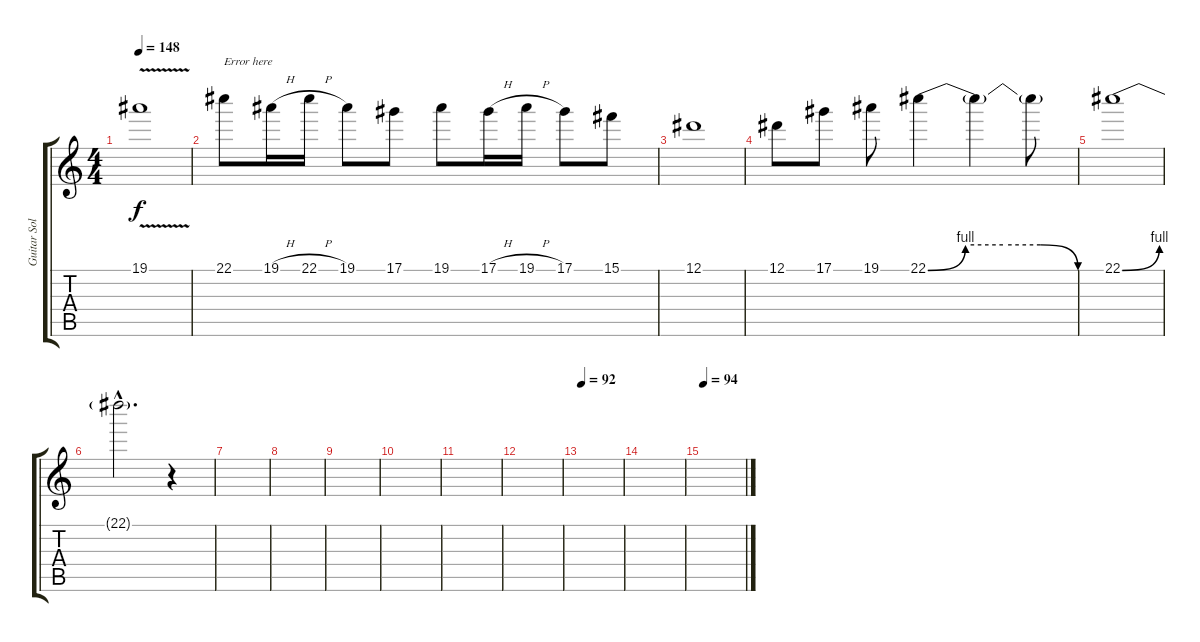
\track ("Guitar Solo" "Guitar Sol") {instrument distortionguitar}
\staff {score tabs}
\tuning (Eb4 Bb3 Gb3 Db3 Ab2 Eb2) {hide}
\ts (4 4)
\tempo 148
\clef g2
\ks c
19.1{v}.1{dy f} |
22.1.8{txt "Error here"} 19.1{h}.16 22.1{h}.16 19.1.8 17.1.8 19.1.8 17.1{h}.16 19.1{h}.16 17.1.8 15.1.8 |
12.1.1 |
12.1.8 17.1.8 19.1.8 22.1{be (custom 0 0 15 4 30 4 45 4 60 0)}.4 22.1{t}.4 22.1{t}.8 |
22.1{be (bend 0 0 60 4)}.1{volume 0} |
22.1{hac t}.2{d} r.4{volume 15} |
|
|
|
|
|
|
\tempo 92
|
|
\tempo 94
